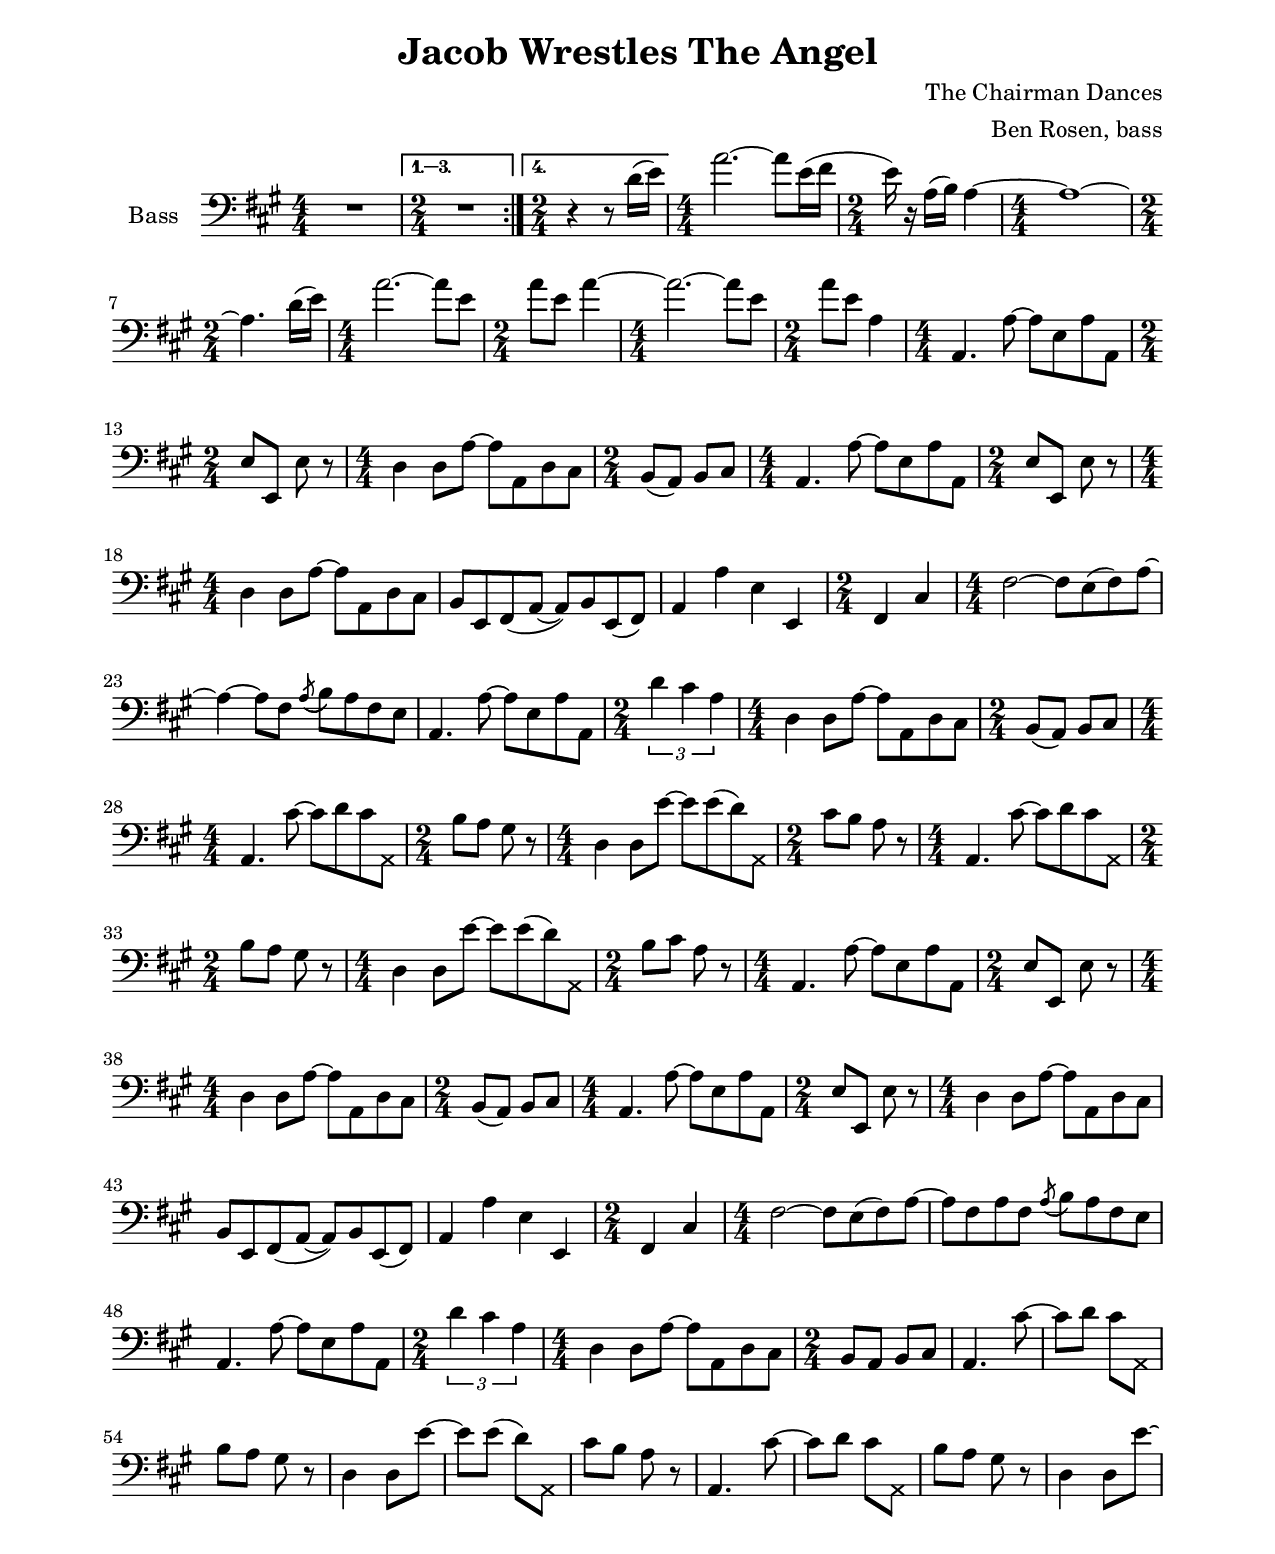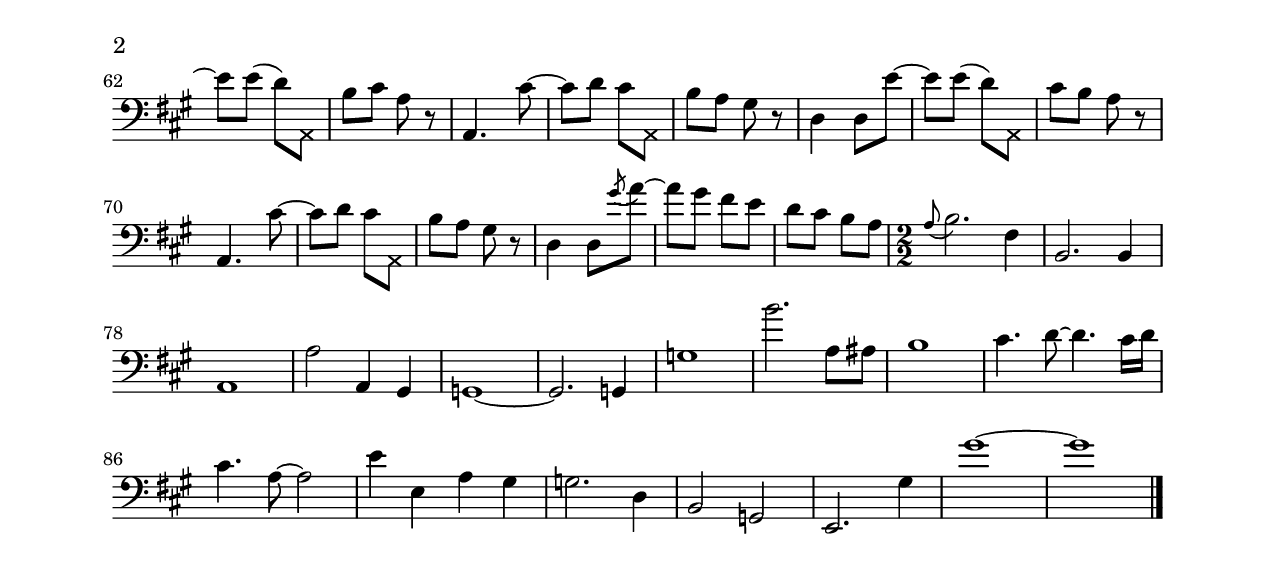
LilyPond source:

\version "2.24.0"

\include "settings.ily"

\header {
  title = "Jacob Wrestles The Angel"
  composer = "The Chairman Dances"
  arranger = "Ben Rosen, bass"
}

music = \relative d' {
  \clef "bass"
  \key a \major

  \repeat volta 4 {
    \time 4/4

    | R1

    \alternative {
      \volta 1,2,3 {
        \time 2/4

        | R2
      }

      \volta 4 {
        \time 2/4

        | r4 r8 d16 ( e16 )
      }
    }
  }

  \time 4/4

  | a2. ~ a8 e16 ( fs16

  \time 2/4

  | e16 ) r16 a,16 ( b16 ) a4 ~

  \time 4/4

  | a1 ~

  \time 2/4

  | a4. d16 ( e16 )

  \time 4/4

  | a2. ~ a8 e8

  \time 2/4

  | a8 e8 a4 ~

  \time 4/4

  | a2. ~ a8 e8

  \time 2/4

  | a8 e8 a,4

  \time 4/4

  | a,4. a'8 ~ a8 e8 a8 a,8

  \time 2/4

  | e'8 e,8 e'8 r8

  \time 4/4

  | d4 d8 a'8 ~ a8 a,8 d8 cs8

  \time 2/4

  | b8 ( a8 ) b8 cs8

  \time 4/4

  | a4. a'8 ~ a8 e8 a8 a,8

  \time 2/4

  | e'8 e,8 e'8 r8

  \time 4/4

  | d4 d8 a'8 ~ a8 a,8 d8 cs8
  | b8 e,8 fs8 ( a8 ~ a8 ) b8 e,8 ( fs8 )
  | a4 a'4 e4 e,4

  \time 2/4

  | fs4 cs'4

  \time 4/4

  | fs2 ~ fs8 e8 ( fs8 ) a8 ~
  | a4 ~ a8 fs8 \acciaccatura { a8 ( } b8 ) a8 fs8 e8
  | a,4. a'8 ~ a8 e8 a8 a,8

  \time 2/4

  | \tuplet 3/2 { d'4 cs4 a4 }

  \time 4/4

  | d,4 d8 a'8 ~ a8 a,8 d8 cs8

  \time 2/4

  | b8 ( a8 ) b8 cs8

  \time 4/4

  | a4. cs'8 ~ cs8 d8 cs8 \once \override NoteHead.style = #'cross a,8

  \time 2/4

  | b'8 a8 gs8 r8

  \time 4/4

  | d4 d8 e'8 ~ e8 e8 ( d8 ) \once \override NoteHead.style = #'cross a,8

  \time 2/4

  | cs'8 b8 a8 r8

  \time 4/4

  | a,4. cs'8 ~ cs8 d8 cs8 \once \override NoteHead.style = #'cross a,8

  \time 2/4

  | b'8 a8 gs8 r8

  \time 4/4

  | d4 d8 e'8 ~ e8 e8 ( d8 ) \once \override NoteHead.style = #'cross a,8

  \time 2/4

  | b'8 cs8 a8 r8

  \time 4/4

  | a,4. a'8 ~ a8 e8 a8 a,8

  \time 2/4

  | e'8 e,8 e'8 r8

  \time 4/4

  | d4 d8 a'8 ~ a8 a,8 d8 cs8

  \time 2/4

  | b8 ( a8 ) b8 cs8

  \time 4/4

  | a4. a'8 ~ a8 e8 a8 a,8

  \time 2/4

  | e'8 e,8 e'8 r8

  \time 4/4

  | d4 d8 a'8 ~ a8 a,8 d8 cs8
  | b8 e,8 fs8 ( a8 ~ a8 ) b8 e,8 ( fs8 )
  | a4 a'4 e4 e,4

  \time 2/4

  | fs4 cs'4

  \time 4/4

  | fs2 ~ fs8 e8 ( fs8 ) a8 ~
  | a8 fs8 a8 fs8 \acciaccatura { a8 ( } b8 ) a8 fs8 e8
  | a,4. a'8 ~ a8 e8 a8 a,8

  \time 2/4

  | \tuplet 3/2 { d'4 cs4 a4 }

  \time 4/4

  | d,4 d8 a'8 ~ a8 a,8 d8 cs8

  \time 2/4

  | b8 a8 b8 cs8

  a4. cs'8 ~ cs8 d8 cs8 \once \override NoteHead.style = #'cross a,8
  b'8 a8 gs8 r8
  d4 d8 e'8 ~ e8 e8 ( d8 ) \once \override NoteHead.style = #'cross a,8
  cs'8 b8 a8 r8
  a,4. cs'8 ~ cs8 d8 cs8 \once \override NoteHead.style = #'cross a,8
  b'8 a8 gs8 r8
  d4 d8 e'8 ~ e8 e8 ( d8 ) \once \override NoteHead.style = #'cross a,8
  b'8 cs8 a8 r8
  a,4. cs'8 ~ cs8 d8 cs8 \once \override NoteHead.style = #'cross a,8
  b'8 a8 gs8 r8
  d4 d8 e'8 ~ e8 e8 ( d8 ) \once \override NoteHead.style = #'cross a,8
  cs'8 b8 a8 r8
  a,4. cs'8 ~ cs8 d8 cs8 \once \override NoteHead.style = #'cross a,8
  b'8 a8 gs8 r8
  d4 d8 \acciaccatura { gs'8 ( } a8 ) ~ a8 gs8 fs8 e8 d8 cs8 b8 a8
  \time 2/2  \grace { a8 ( } b2. ) fs4
  b,2. b4
  a1
  a'2 a,4 gs4
  g1 ~
  g2. g4
  g'1
  b'2. a,8 as8
  b1
  cs4. d8 ~ d4. cs16 d16
  cs4. a8 ~ a2
  e'4 e,4 a4 gs4
  g2. d4
  b2 g2
  e2. gs'4
  gs'1 ~
  gs1

  \bar "|."
}

\score {
  \new Staff \with {
    instrumentName = "Bass"
    \numericTimeSignature
  } {
    \compressMMRests
    \music
  }
}
